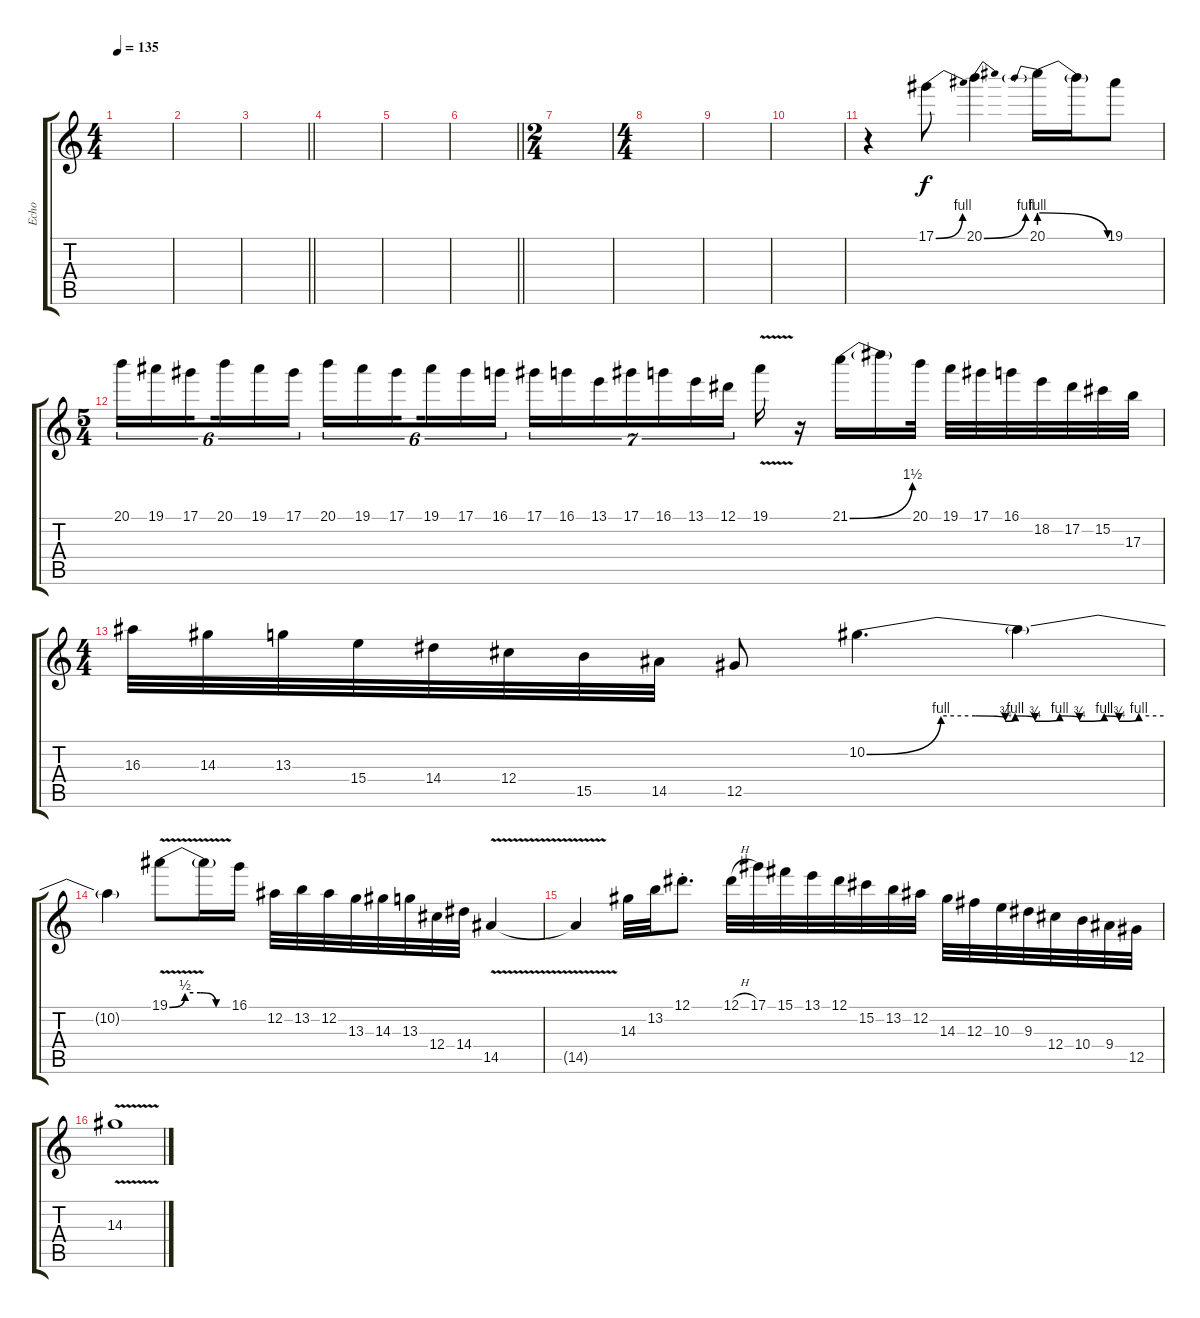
\track ("Echo" "Echo") {instrument overdrivenguitar}
\staff {score tabs}
\tuning (Eb4 Bb3 Gb3 Db3 Ab2 Eb2) {hide}
\ts (4 4)
\tempo 135
\clef g2
\ks c
|
|
\barLineRight lightlight
|
\section ("" "")
|
|
\barLineRight lightlight
|
\ts (2 4)
\section ("" "")
|
\ts (4 4)
|
|
|
r.4 17.1{be (bend 0 0 60 4)}.8 20.1{be (bend 0 0 60 4)}.4{d} 20.1{be (prebendrelease 0 4 60 0)}.16 20.1{t}.16 19.1.8 |
\ts (5 4)
20.1.16{tu (6 4)} 19.1.16{tu (6 4)} 17.1.16{tu (6 4) beam splitsecondary} 20.1.16{tu (6 4)} 19.1.16{tu (6 4)} 17.1.16{tu (6 4)} 20.1.16{tu (6 4)} 19.1.16{tu (6 4)} 17.1.16{tu (6 4) beam splitsecondary} 19.1.16{tu (6 4)} 17.1.16{tu (6 4)} 16.1.16{tu (6 4)} 17.1.16{tu (7 4)} 16.1.16{tu (7 4)} 13.1.16{tu (7 4)} 17.1.16{tu (7 4)} 16.1.16{tu (7 4)} 13.1.16{tu (7 4)} 12.1.16{tu (7 4)} 19.1{v}.16 r.16 21.1{be (bend 0 0 60 6)}.16 21.1{t}.16 20.1.32 19.1.32 17.1.32 16.1.32 18.2.32 17.2.32 15.2.32 17.3.32 |
\ts (4 4)
16.3.32 14.3.32 13.3.32 15.4.32 14.4.32 12.4.32 15.5.32 14.5.32 12.5.8 10.2{be (custom 0 0 15 4 22 4 28 3 30 4 34 3 39 4 43 3 48 4 51 3 55 4 60 4)}.4{d} 10.2{t}.4 |
10.2{t}.4 19.1{be (custom 0 0 15 2 30 2 45 0 60 0) v}.8 19.1{t}.16 16.1.16 12.2.32 13.2.32 12.2.32 13.3.32 14.3.32 13.3.32 12.4.32 14.4.32 14.5{v}.4 |
14.5{t}.4 14.3.32 13.2.32 12.1{st}.8{d} 12.1{h}.32 17.1.32 15.1.32 13.1.32 12.1.32 15.2.32 13.2.32 12.2.32 14.3.32 12.3.32 10.3.32 9.3.32 12.4.32 10.4.32 9.4.32 12.5.32 |
14.3{v}.1
